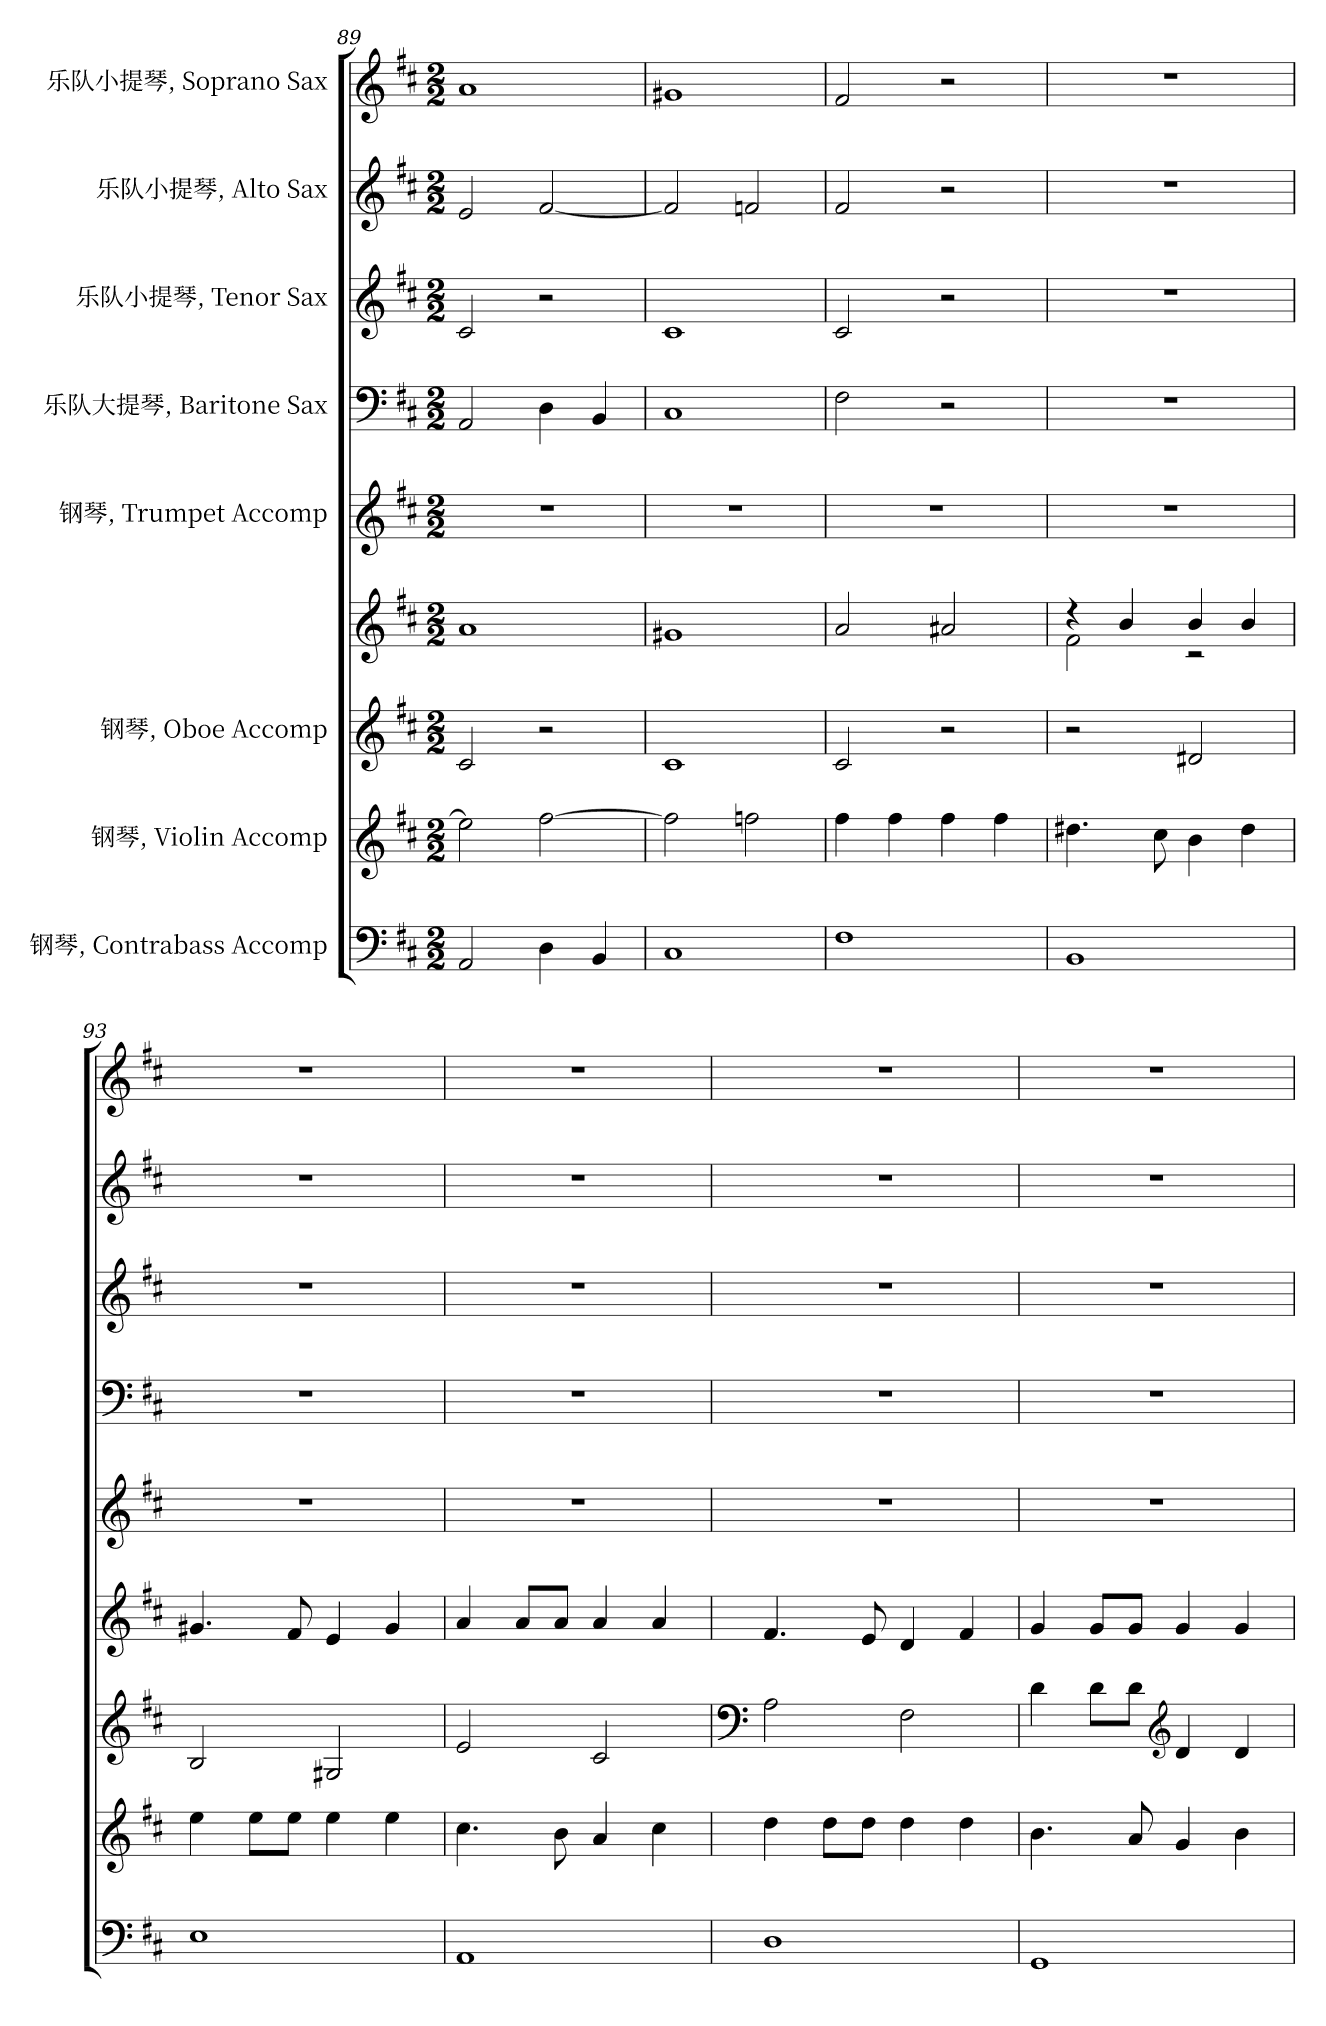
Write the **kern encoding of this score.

**kern	**kern	**kern	**kern	**kern	**kern	**kern	**kern	**kern
*part8	*part7	*part6	*part6	*part5	*part4	*part3	*part2	*part1
*staff9	*staff8	*staff7	*staff6	*staff5	*staff4	*staff3	*staff2	*staff1
*I"钢琴, Contrabass Accomp	*I"钢琴, Violin Accomp	*I"钢琴, Oboe Accomp	*	*I"钢琴, Trumpet Accomp	*I"乐队大提琴, Baritone Sax	*I"乐队小提琴, Tenor Sax	*I"乐队小提琴, Alto Sax	*I"乐队小提琴, Soprano Sax
!!LO:PB:g=z
*clefF4	*clefG2	*clefG2	*clefG2	*clefG2	*clefF4	*clefG2	*clefG2	*clefG2
*k[f#c#]	*k[f#c#]	*k[f#c#]	*k[f#c#]	*k[f#c#]	*k[f#c#]	*k[f#c#]	*k[f#c#]	*k[f#c#]
*M2/2	*M2/2	*M2/2	*M2/2	*M2/2	*M2/2	*M2/2	*M2/2	*M2/2
=89	=89	=89	=89	=89	=89	=89	=89	=89
2AA/	2ee\]	2c#/	1a	1r	2AA/	2c#/	2e/	1a
4D\	[2ff#\	2r	.	.	4D\	2r	[2f#/	.
4BB/	.	.	.	.	4BB/	.	.	.
=90	=90	=90	=90	=90	=90	=90	=90	=90
1C#	2ff#\]	1c#	1g#X	1r	1C#	1c#	2f#/]	1g#X
.	2ffn\	.	.	.	.	.	2fn/	.
=91	=91	=91	=91	=91	=91	=91	=91	=91
1F#	4ff#\	2c#/	2a/	1r	2F#\	2c#/	2f#/	2f#/
.	4ff#\	.	.	.	.	.	.	.
.	4ff#\	2r	2a#X/	.	2r	2r	2r	2r
.	4ff#\	.	.	.	.	.	.	.
=92	=92	=92	=92	=92	=92	=92	=92	=92
*	*	*	*^	*	*	*	*	*
1BB	4.dd#X\	2r	4r	2f#\	1r	1r	1r	1r	1r
.	.	.	4b/	.	.	.	.	.	.
.	8cc#\	.	.	.	.	.	.	.	.
.	4b\	2d#X/	4b/	2r	.	.	.	.	.
.	4dd#\	.	4b/	.	.	.	.	.	.
*	*	*	*v	*v	*	*	*	*	*
=93	=93	=93	=93	=93	=93	=93	=93	=93
1E	4ee\	2B/	4.g#X/	1r	1r	1r	1r	1r
.	8ee\L	.	.	.	.	.	.	.
.	8ee\J	.	8f#/	.	.	.	.	.
.	4ee\	2G#X/	4e/	.	.	.	.	.
.	4ee\	.	4g#/	.	.	.	.	.
=94	=94	=94	=94	=94	=94	=94	=94	=94
1AA	4.cc#\	2e/	4a/	1r	1r	1r	1r	1r
.	.	.	8a/L	.	.	.	.	.
.	8b\	.	8a/J	.	.	.	.	.
.	4a/	2c#/	4a/	.	.	.	.	.
.	4cc#\	.	4a/	.	.	.	.	.
=95	=95	=95	=95	=95	=95	=95	=95	=95
*	*	*clefF4	*	*	*	*	*	*
1D	4dd\	2A\	4.f#/	1r	1r	1r	1r	1r
.	8dd\L	.	.	.	.	.	.	.
.	8dd\J	.	8e/	.	.	.	.	.
.	4dd\	2F#\	4d/	.	.	.	.	.
.	4dd\	.	4f#/	.	.	.	.	.
!!LO:PB:g=z
=96	=96	=96	=96	=96	=96	=96	=96	=96
1GG	4.b\	4d\	4g/	1r	1r	1r	1r	1r
.	.	8d\L	8g/L	.	.	.	.	.
.	8a/	8d\J	8g/J	.	.	.	.	.
*	*	*clefG2	*	*	*	*	*	*
.	4g/	4d/	4g/	.	.	.	.	.
.	4b\	4d/	4g/	.	.	.	.	.
=	=	=	=	=	=	=	=	=
*-	*-	*-	*-	*-	*-	*-	*-	*-
